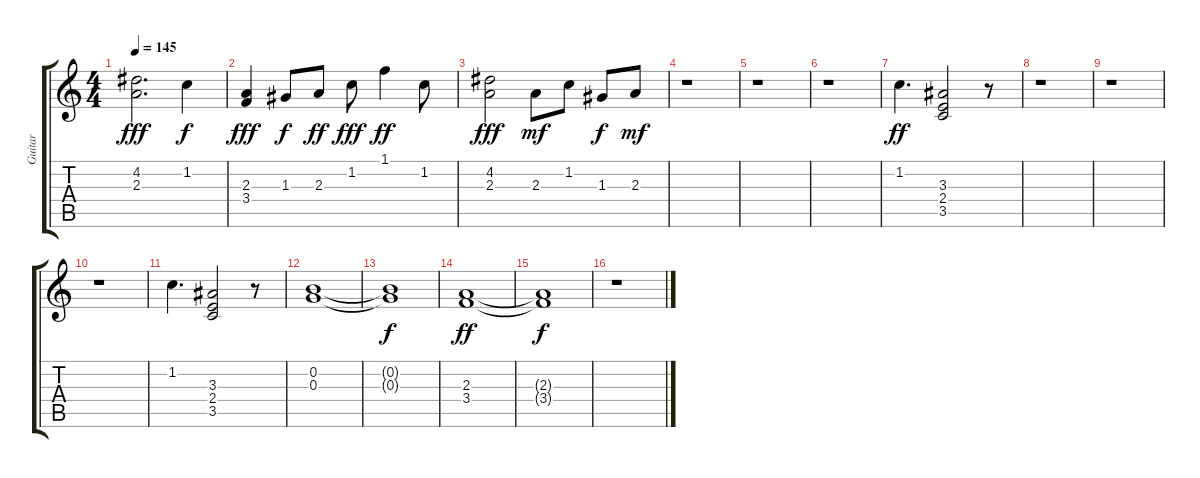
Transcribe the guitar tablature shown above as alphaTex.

\track ("Guitar" "Guitar") {instrument electricguitarclean}
\staff {score tabs}
\tuning (E4 B3 G3 D3 A2 E2) {hide}
\ts (4 4)
\tempo 145
\clef g2
\ks c
(4.2 2.3).2{d dy fff} 1.2.4{dy f} |
(2.3 3.4).4{dy fff} 1.3.8{dy f} 2.3.8{dy ff} 1.2.8{dy fff} 1.1.4{dy ff} 1.2.8 |
(4.2 2.3).2{dy fff} 2.3.8{dy mf} 1.2.8 1.3.8{dy f} 2.3.8{dy mf} |
r.1 |
r.1 |
r.1 |
1.2.4{d dy ff} (3.3 2.4 3.5).2 r.8 |
r.1 |
r.1 |
r.1 |
1.2.4{d} (3.3 2.4 3.5).2 r.8 |
(0.2 0.3).1 |
(0.2{t} 0.3{t}).1{dy f} |
(2.3 3.4).1{dy ff} |
(2.3{t} 3.4{t}).1{dy f} |
r.1
